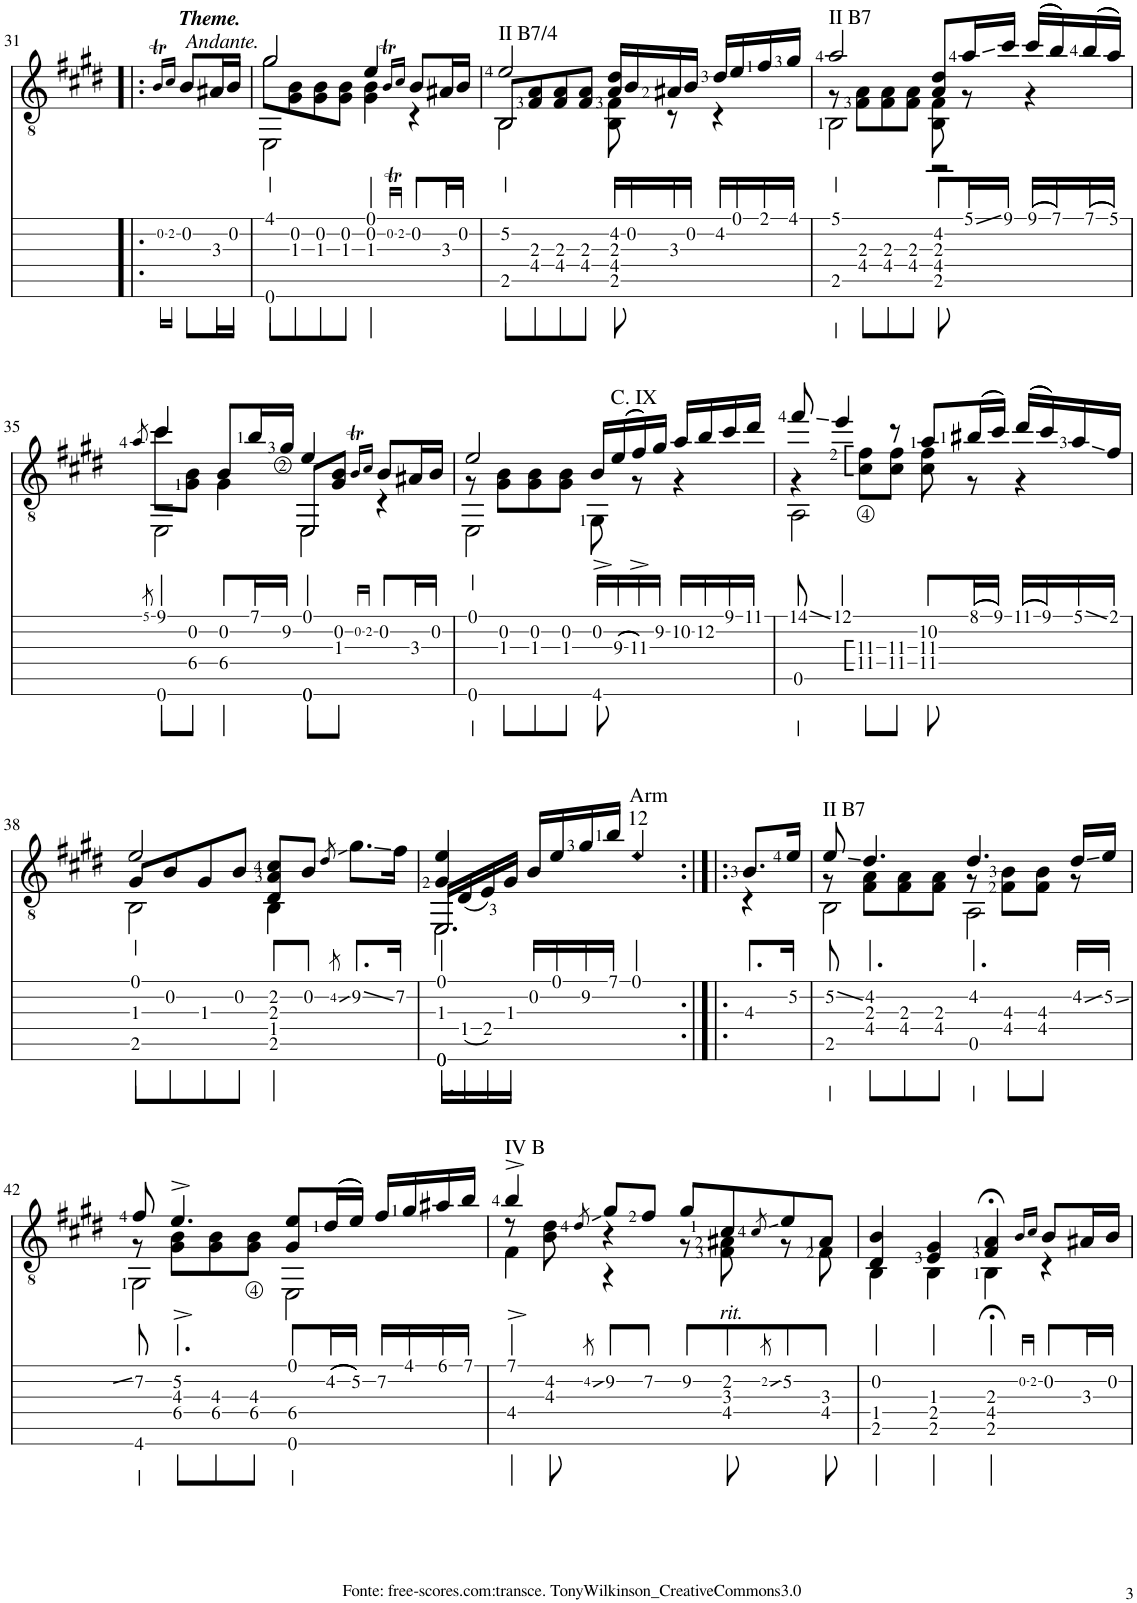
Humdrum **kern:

**kern	**kern
*part2	*part1
*staff2	*staff1
*I"Chitarra classica (Intavolatura)	*I"Guitar
!!LO:PB:g=z
*	*clefGv2
*k[f#c#g#d#]	*k[f#c#g#d#]
*M4/4	*M4/4
*met(c)	*met(c)
=31!|:	=31!|:
16qB\LL	16qB>/LL
16qc#\JJ	16qc#/JJ
!	!LO:TX:a:Bi:t=Theme.
!	!LO:TX:a:t=Andante.
8B\L	8B/L
16A#X\L	16A#X/L
16B\JJ	16B/JJ
=32	=32
*^	*^
!	!LO:N:head=open	!	!LO:N:head=open
*	*^	*	*^
2g#/	8g#\L	2EE\	2g#/	8g#\L	2EE\
.	8G#\ 8B\	.	.	8G#\ 8B\	.
.	8G#\ 8B\	.	.	8G#\ 8B\	.
.	8G#\ 8B\J	.	.	8G#\ 8B\J	.
4e/	4G#\ 4B\	2ryy	4e/	4G#\ 4B\	2ryy
16qB>/LL	.	.	16qB>/LL	.	.
16qc#/JJ	.	.	16qc#/JJ	.	.
8B/L	4r	.	8B/L	4r	.
16A#X/L	.	.	16A#X/L	.	.
16B/JJ	.	.	16B/JJ	.	.
=33	=33	=33	=33	=33	=33
!	!	!	!LO:TX:a:t=II B7/4	!	!
!	!LO:N:head=open	!	!	!LO:N:head=open	!
2e/	8BB\L	2BB\	2e/	8BB/L	2BB\
.	8F#\ 8A\	.	.	8F#/ 8A/	.
.	8F#\ 8A\	.	.	8F#/ 8A/	.
.	8F#\ 8A\J	.	.	8F#/ 8A/J	.
16A/ 16d#/LL	8BB\ 8F#\	2ryy	16A/ 16d#/LL	8BB\ 8F#\	2ryy
16B/	.	.	16B/	.	.
16A#X/	8r	.	16A#X/	8r	.
16B/JJ	.	.	16B/JJ	.	.
16d#/LL	4r	.	16d#/LL	4r	.
16e/	.	.	16e/	.	.
16f#/	.	.	16f#/	.	.
16g#/JJ	.	.	16g#/JJ	.	.
=34	=34	=34	=34	=34	=34
!	!	!	!LO:TX:a:t=II B7	!	!
2a/	8r	2BB\	2a/	8r	2BB\
.	8F#\ 8A\L	.	.	8F#\ 8A\L	.
.	8F#\ 8A\	.	.	8F#\ 8A\	.
.	8F#\ 8A\J	.	.	8F#\ 8A\J	.
8A/ 8d#/L	8BB\ 8F#\	2r	8A/ 8d#/L	8BB\ 8F#\	2r
16a/L	8r	.	16a/L	8r	.
16cc#/JJ	.	.	16cc#/JJ	.	.
(((16cc#/LL	4r	.	(((16cc#/LL	4r	.
16b/)))	.	.	16b/)))	.	.
(((16b/	.	.	(((16b/	.	.
16a/JJ)))	.	.	16a/JJ)))	.	.
!!LO:LB:g=z	!!	!!
=35	=35	=35	=35	=35	=35
8qa/	.	.	8qa/	.	.
4cc#/	8cc#\L	2EE\	4cc#/	8cc#\L	2EE\
.	8G#\ 8B\J	.	.	8G#\ 8B\J	.
8B/L	4G#\	.	8B/L	4G#\	.
16b/L	.	.	16b/L	.	.
16g#/JJ	.	.	16g#/JJ	.	.
!	!LO:N:head=open	!	!	!LO:N:head=open	!
4e/	8EE\L	2EE\	4e/	8EE/L	2EE\
.	8G#\ 8B\J	.	.	8G#/ 8B/J	.
16qB/LL	.	.	16qB>/LL	.	.
16qc#/JJ	.	.	16qc#/JJ	.	.
8B/L	4r	.	8B/L	4r	.
16A#X/L	.	.	16A#X/L	.	.
16B/JJ	.	.	16B/JJ	.	.
=36	=36	=36	=36	=36	=36
2e/	8r	2EE\	2e/	8r	2EE\
.	8G#\ 8B\L	.	.	8G#\ 8B\L	.
.	8G#\ 8B\	.	.	8G#\ 8B\	.
.	8G#\ 8B\J	.	.	8G#\ 8B\J	.
16B^/LL	8GG#\	2ryy	16B/LL	8GG#\	2ryy
!	!	!	!LO:TX:a:t=C. IX	!	!
(((16e/	.	.	(((16e/	.	.
16f#^/)))	8r	.	16f#/)))	8r	.
16g#/JJ	.	.	16g#/JJ	.	.
16a/LL	4r	.	16a/LL	4r	.
16b/	.	.	16b/	.	.
16cc#/	.	.	16cc#/	.	.
16dd#/JJ	.	.	16dd#/JJ	.	.
=37	=37	=37	=37	=37	=37
8ff#/	4r	2AA\	8ff#/	4r	2AA\
4ee/	.	.	4ee/	.	.
.	8c#\ 8f#\L	.	.	8c#\ 8f#\L	.
8r	8c#\ 8f#\J	.	8r	8c#\ 8f#\J	.
8a/L	8c#\ 8f#\	2ryy	8a/L	8c#\ 8f#\	2ryy
(((16b#X/L	8r	.	(((16b#X/L	8r	.
16cc#/JJ)))	.	.	16cc#/JJ)))	.	.
(((16dd#/LL	4r	.	(((16dd#/LL	4r	.
16cc#/)))	.	.	16cc#/)))	.	.
16a/	.	.	16a/	.	.
16f#/JJ	.	.	16f#/JJ	.	.
!!LO:LB:g=z	!!	!!
=38	=38	=38	=38	=38	=38
2e/	8G#\L	2BB\	2e/	8G#/L	2BB\
.	8B\	.	.	8B/	.
.	8G#\	.	.	8G#/	.
.	8B\J	.	.	8B/J	.
8D#/ 8A/ 8c#/L	2ryy	4BB\	8D#/ 8A/ 8c#/L	2ryy	4BB\
8B/J	.	.	8B/J	.	.
8qd#/	.	.	8qd#/	.	.
8.g#/L	.	4ryy	8.g#\L	.	4ryy
16f#/Jk	.	.	16f#\Jk	.	.
=39	=39	=39	=39	=39	=39
!	!LO:N:head=open	!	!	!LO:N:head=open	!
4G#/ 4e/	16EE\LL	2.EE\	4G#/ 4e/	16EE/LL	2.EE\
.	(16D#\	.	.	(16D#/	.
.	16E\)	.	.	16E/)	.
.	16G#\JJ	.	.	16G#/JJ	.
16B/LL	2ryy	.	16B/LL	2ryy	.
16e/	.	.	16e/	.	.
16g#/	.	.	16g#/	.	.
16b/JJ	.	.	16b/JJ	.	.
!	!	!	!LO:TX:a:t=Arm	!	!
!	!	!	!LO:TX:a:t=12	!	!
4e/	.	.	4e/	.	.
*	*v	*v	*	*	*
*	*	*	*v	*v
=40:|!|:	=40:|!|:	=40:|!|:	=40:|!|:
8.B/L	4r	8.B/L	4r
16e/Jk	.	16e/Jk	.
=41	=41	=41	=41
*	*^	*	*^
!	!	!	!LO:TX:a:t=II B7	!	!
8e/	8r	2BB\	8e/	8r	2BB\
4.d#/	8F#\ 8A\L	.	4.d#/	8F#\ 8A\L	.
.	8F#\ 8A\	.	.	8F#\ 8A\	.
.	8F#\ 8A\J	.	.	8F#\ 8A\J	.
4.d#/	8r	2AA\	4.d#/	8r	2AA\
.	8F#\ 8B\L	.	.	8F#\ 8B\L	.
.	8F#\ 8B\J	.	.	8F#\ 8B\J	.
16d#/LL	8r	.	16d#/LL	8r	.
16e/JJ	.	.	16e/JJ	.	.
!!LO:LB:g=z	!!	!!
=42	=42	=42	=42	=42	=42
8f#/	8r	2GG#\	8f#/	8r	2GG#\
4.e^/	8G#\ 8B\L	.	4.e^/	8G#\ 8B\L	.
.	8G#\ 8B\	.	.	8G#\ 8B\	.
.	8G#\ 8B\J	.	.	8G#\ 8B\J	.
8G#/ 8e/L	2ryy	2EE\	8G#/ 8e/L	2ryy	2EE\
(((16d#/L	.	.	(((16d#/L	.	.
16e/JJ)))	.	.	16e/JJ)))	.	.
16f#/LL	.	.	16f#/LL	.	.
16g#/	.	.	16g#/	.	.
16a#X/	.	.	16a#X/	.	.
16b/JJ	.	.	16b/JJ	.	.
=43	=43	=43	=43	=43	=43
!	!	!	!LO:TX:a:t=IV B	!	!
4b^/	8r	4F#\	4b^/	8r	4F#\
.	8B\ 8d#\	.	.	8B\ 8d#\	.
8qd#/	.	.	8qd#/	.	.
8g#/L	4r	4r	8g#/L	4r	4r
8f#/J	.	.	8f#/J	.	.
8g#/L	8r	2ryy	8g#/L	8r	2ryy
!LO:TX:a:i:t=rit.	!	!	!	!	!
8c#/	8F#\ 8A#X\	.	8c#/	8F#\ 8A#X\	.
8qc#/	.	.	8qc#/	.	.
8e/	8r	.	8e/	8r	.
8A#/J	8F#\	.	8A#/J	8F#\	.
*	*v	*v	*	*	*
*	*	*	*v	*v
=44	=44	=44	=44
4D#/ 4B/	4BB\	4D#/ 4B/	4BB\
4E/ 4G#/	4BB\	4E/ 4G#/	4BB\
4F#/;< 4A/;<	4BB\	4F#/;< 4A/;<	4BB\
16qB/LL	.	16qB/LL	.
16qc#/JJ	.	16qc#/JJ	.
8B/L	4r	8B/L	4r
16A#X/L	.	16A#X/L	.
16B/JJ	.	16B/JJ	.
*v	*v	*	*
*	*v	*v
=	=
*-	*-
